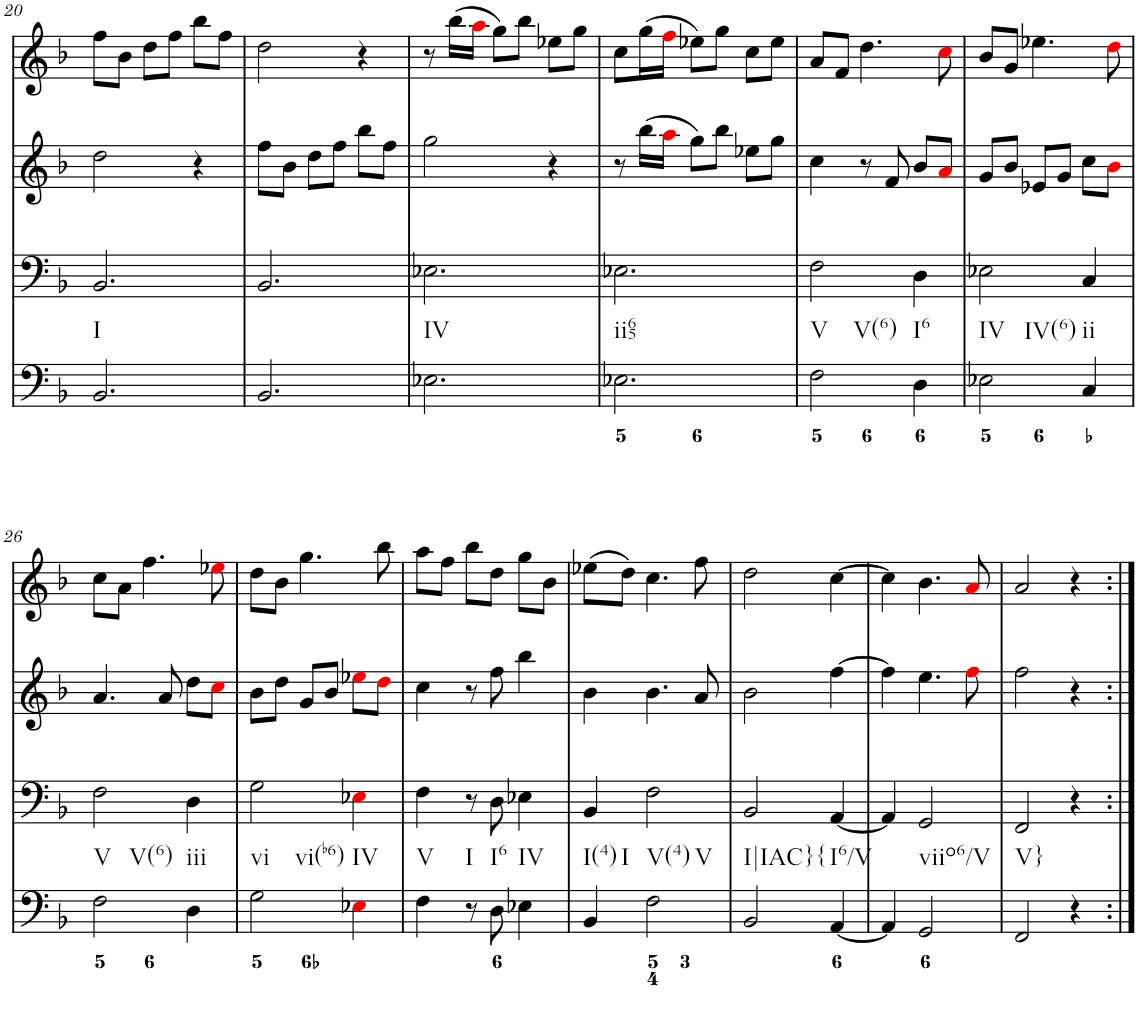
**kern	**kern	**kern	**kern
*part4	*part3	*part2	*part1
*staff4	*staff3	*staff2	*staff1
*I"Piano	*I"Piano	*I"Piano	*I"Piano
*I'Pno	*I'Pno	*I'Pno	*I'Pno
!!LO:PB:g=z
*clefF4	*clefF4	*clefG2	*clefG2
*k[b-]	*k[b-]	*k[b-]	*k[b-]
*F:	*F:	*F:	*F:
*M3/4	*M3/4	*M3/4	*M3/4
=20	=20	=20	=20
!LO:TX:b:t=I	!	!	!
2.BB-/	2.BB-/	2dd\	8ff\L
.	.	.	8b-\J
.	.	.	8dd\L
.	.	.	8ff\J
.	.	4r	8bb-\L
.	.	.	8ff\J
=21	=21	=21	=21
2.BB-/	2.BB-/	8ff\L	2dd\
.	.	8b-\J	.
.	.	8dd\L	.
.	.	8ff\J	.
.	.	8bb-\L	4r
.	.	8ff\J	.
=22	=22	=22	=22
!LO:TX:b:t=IV	!	!	!
2.E-X\	2.E-X\	2gg\	8r
.	.	.	(16bb-\LL
.	.	.	16aai\JJ
.	.	.	8gg\L)
.	.	.	8bb-\J
.	.	4r	8ee-X\L
.	.	.	8gg\J
=23	=23	=23	=23
!LO:TX:b:t=ii65	!	!	!
2.E-X\	2.E-X\	8r	8cc\L
.	.	(16bb-\LL	(16gg\L
.	.	16aai\JJ	16ffi\JJ
.	.	8gg\L)	8ee-X\L)
.	.	8bb-\J	8gg\J
.	.	8ee-X\L	8cc\L
.	.	8gg\J	8ee-\J
=24	=24	=24	=24
!LO:TX:b:t=V	!	!	!
!LO:TX:b:t=V(6)	!	!	!
2F\	2F\	4cc\	8a/L
.	.	.	8f/J
.	.	8r	4.dd\
.	.	8f/	.
!LO:TX:b:t=I6	!	!	!
4D\	4D\	8b-/L	.
.	.	8ai/J	8cci\
=25	=25	=25	=25
!LO:TX:b:t=IV	!	!	!
2E-X\	2E-X\	8g/L	8b-/L
.	.	8b-/J	8g/J
.	.	8e-X/L	4.ee-X\
.	.	8g/J	.
!LO:TX:b:t=ii	!	!	!
!LO:TX:b:t=IV(6)	!	!	!
4C/	4C/	8cc\L	.
.	.	8b-i\J	8ddi\
!!LO:LB:g=z
=26	=26	=26	=26
!LO:TX:b:t=V	!	!	!
2F\	2F\	4.a/	8cc\L
.	.	.	8a\J
.	.	.	4.ff\
.	.	8a/	.
!LO:TX:b:t=iii	!	!	!
!LO:TX:b:t=V(6)	!	!	!
4D\	4D\	8dd\L	.
.	.	8cci\J	8ee-Xi\
=27	=27	=27	=27
!LO:TX:b:t=vi	!	!	!
2G\	2G\	8b-\L	8dd\L
.	.	8dd\J	8b-\J
.	.	8g/L	4.gg\
.	.	8b-/J	.
!LO:TX:b:t=IV	!	!	!
!LO:TX:b:t=vi(b6)	!	!	!
4E-Xi\	4E-Xi\	8ee-Xi\L	.
.	.	8ddi\J	8bb-\
=28	=28	=28	=28
!LO:TX:b:t=V	!	!	!
4F\	4F\	4cc\	8aa\L
.	.	.	8ff\J
!LO:TX:b:t=I	!	!	!
8r	8r	8r	8bb-\L
!LO:TX:b:t=I6	!	!	!
8D\	8D\	8ff\	8dd\J
!LO:TX:b:t=IV	!	!	!
4E-X\	4E-X\	4bb-\	8gg\L
.	.	.	8b-\J
=29	=29	=29	=29
!LO:TX:b:t=I(4)	!	!	!
!LO:TX:b:t=I	!	!	!
4BB-/	4BB-/	4b-\	(8ee-X\L
.	.	.	8dd\J)
!LO:TX:b:t=V(4)	!	!	!
!LO:TX:b:t=V	!	!	!
2F\	2F\	4.b-\	4.cc\
.	.	8a/	8ff\
=30	=30	=30	=30
!LO:TX:b:t=I|IAC}{	!	!	!
2BB-/	2BB-/	2b-\	2dd\
!LO:TX:b:t=I6/V	!	!	!
[4AA/	[4AA/	[4ff\	[4cc\
=31	=31	=31	=31
4AA/]	4AA/]	4ff\]	4cc\]
!LO:TX:b:t=viio6/V	!	!	!
2GG/	2GG/	4.ee\	4.b-\
.	.	8ffi\	8ai/
=32	=32	=32	=32
!LO:TX:b:t=V}	!	!	!
2FF/	2FF/	2ff\	2a/
4r	4r	4r	4r
=:|!	=:|!	=:|!	=:|!
*-	*-	*-	*-
